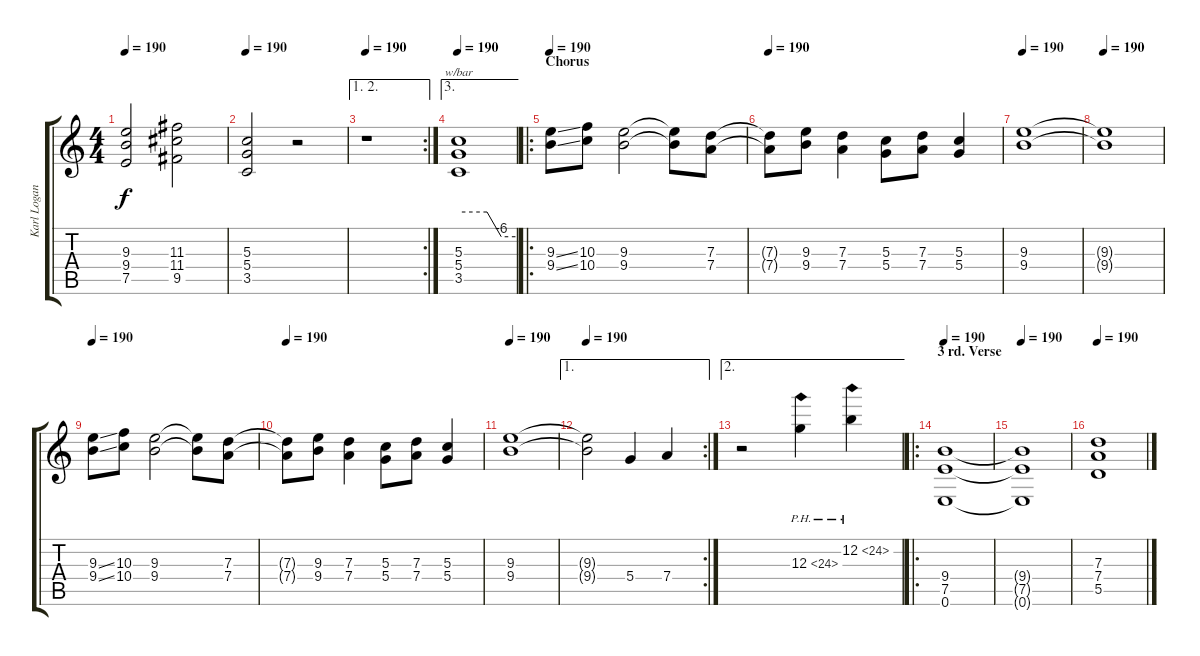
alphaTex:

\track ("Karl Logan Rhytm and riffs" "Karl Logan") {instrument distortionguitar}
\staff {score tabs}
\tuning (E4 B3 G3 D3 A2 E2) {hide}
\ts (4 4)
\tempo 190
\clef g2
\ks c
(9.3 9.4 7.5).2{dy f} (11.3 11.4 9.5).2 |
\tempo 190
(5.3 5.4 3.5).2 r.2 |
\ae (1 2)
\rc 2
\tempo 190
r.1 |
\ae 3
\tempo 190
(5.3 5.4 3.5).1{tbe (custom default 0 0 30 0 45 -24 60 -24)} |
\ro
\section ("" "Chorus")
\tempo 190
(9.3{ss} 9.4{ss}).8 (10.3 10.4).8 (9.3 9.4).2 (9.3{t} 9.4{t}).8 (7.3 7.4).8 |
\tempo 190
(7.3{t} 7.4{t}).8 (9.3 9.4).8 (7.3 7.4).4 (5.3 5.4).8 (7.3 7.4).8 (5.3 5.4).4 |
\tempo 190
(9.3 9.4).1 |
\tempo 190
(9.3{t} 9.4{t}).1 |
\tempo 190
(9.3{ss} 9.4{ss}).8 (10.3 10.4).8 (9.3 9.4).2 (9.3{t} 9.4{t}).8 (7.3 7.4).8 |
\tempo 190
(7.3{t} 7.4{t}).8 (9.3 9.4).8 (7.3 7.4).4 (5.3 5.4).8 (7.3 7.4).8 (5.3 5.4).4 |
\tempo 190
(9.3 9.4).1 |
\ae 1
\rc 2
\tempo 190
(9.3{t} 9.4{t}).2 5.4.4 7.4.4 |
\ae 2
r.2 12.3{ph 12}.4 12.2{ph 12}.4 |
\ro
\section ("" "3 rd. Verse")
\tempo 190
(9.4 7.5 0.6).1 |
\tempo 190
(9.4{t} 7.5{t} 0.6{t}).1 |
\tempo 190
(7.3 7.4 5.5).1
